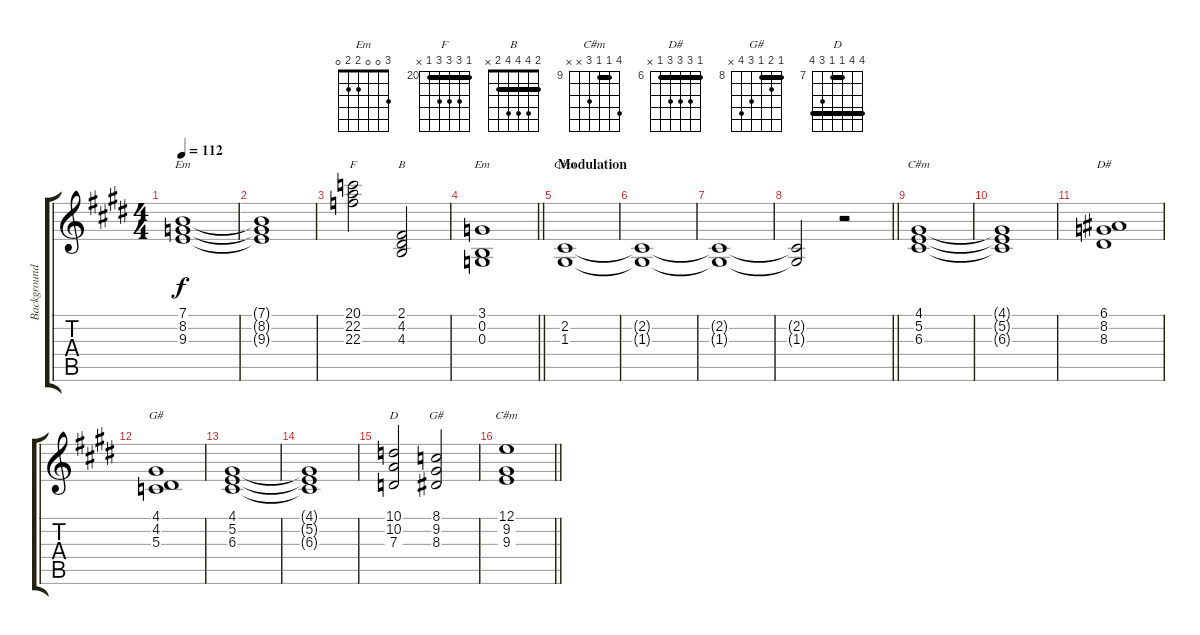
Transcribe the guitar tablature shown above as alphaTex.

\track ("Background" "Background") {instrument pad2warm}
\staff {score tabs}
\tuning (E4 B3 G3 D3 A2 E2) {hide}
\chord ("Em" 7 8 9 9 7 x) {firstfret 7 barre 7}
\chord ("F" 20 22 22 22 20 x) {firstfret 20 barre 20}
\chord ("B" 2 4 4 4 2 x) {barre 2}
\chord ("Em" 3 0 0 2 2 0)
\chord ("C#m" 0 2 1 2 4 x)
\chord ("C#m" 4 5 6 6 4 x) {firstfret 4 barre 4}
\chord ("D#" 6 8 8 8 6 x) {firstfret 6 barre 6}
\chord ("G#" 4 4 5 6 x x) {firstfret 4 barre 4}
\chord ("D" 10 10 7 7 9 10) {firstfret 7 barre (7 10)}
\chord ("G#" 8 9 8 10 11 x) {firstfret 8 barre 8}
\chord ("C#m" 12 9 9 11 x x) {firstfret 9 barre 9}
\ts (4 4)
\tempo 112
\clef g2
\ks c#minor
(7.1 8.2 9.3).1{ch "Em" dy f} |
(7.1{t} 8.2{t} 9.3{t}).1 |
(20.1 22.2 22.3).2{ch "F"} (2.1 4.2 4.3).2{ch "B"} |
\barLineRight lightlight
(3.1 0.2 0.3).1{ch "Em"} |
\section ("" "Modulation")
(2.2 1.3).1{ch "C#m"} |
(2.2{t} 1.3{t}).1 |
(2.2{t} 1.3{t}).1 |
\barLineRight lightlight
(2.2{t} 1.3{t}).2 r.2 |
\section ("" "")
(4.1 5.2 6.3).1{ch "C#m"} |
(4.1{t} 5.2{t} 6.3{t}).1 |
(6.1 8.2 8.3).1{ch "D#"} |
(4.1 4.2 5.3).1{ch "G#"} |
(4.1 5.2 6.3).1 |
(4.1{t} 5.2{t} 6.3{t}).1 |
(10.1 10.2 7.3).2{ch "D"} (8.1 9.2 8.3).2{ch "G#"} |
\barLineRight lightlight
(12.1 9.2 9.3).1{ch "C#m"}
